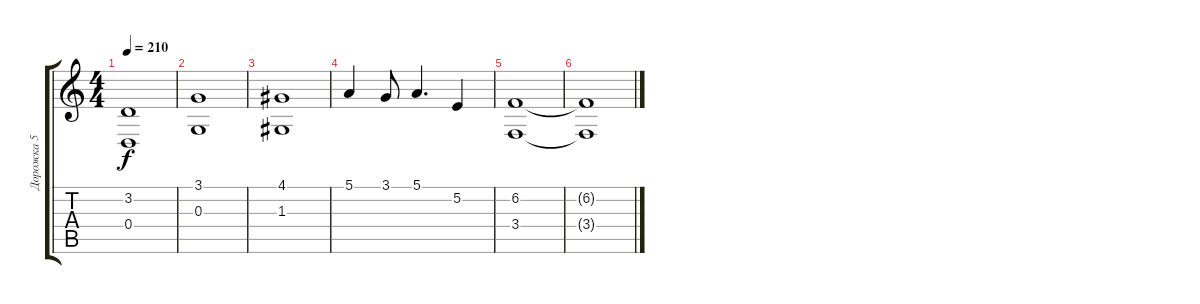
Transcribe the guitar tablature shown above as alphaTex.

\track ("Дорожка 5" "Дорожка 5") {instrument stringensemble1}
\staff {score tabs}
\tuning (E4 B3 G3 D3 A2 E2) {hide}
\ts (4 4)
\tempo 210
\clef g2
\ks c
(3.2 0.4).1{dy f} |
(3.1 0.3).1 |
(4.1 1.3).1 |
5.1.4 3.1.8 5.1.4{d} 5.2.4 |
(6.2 3.4).1 |
(6.2{t} 3.4{t}).1
